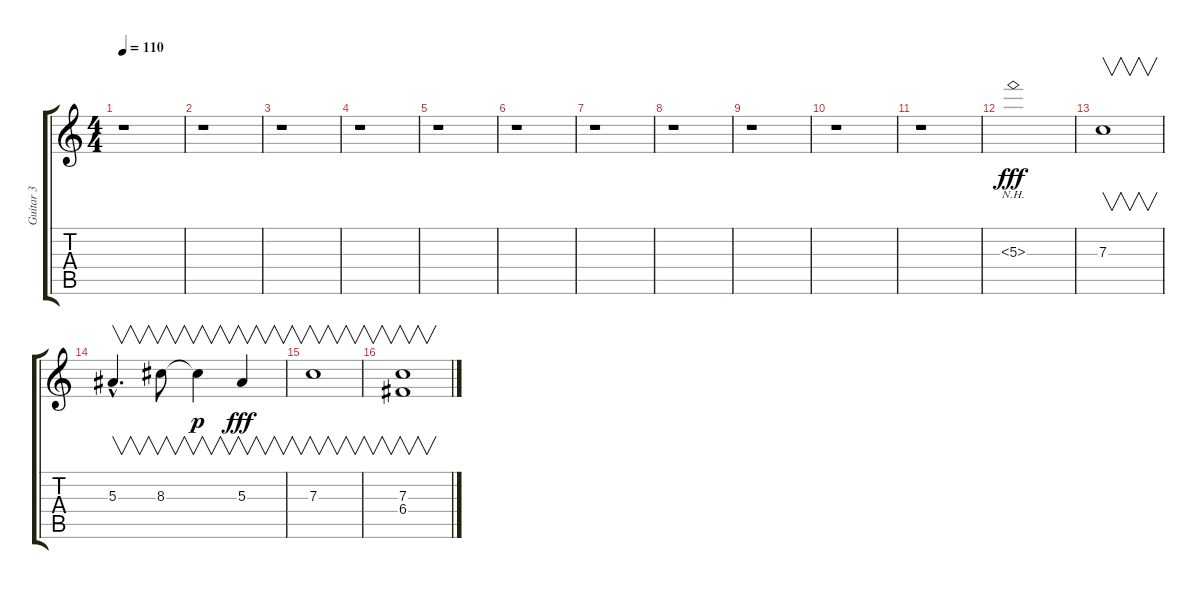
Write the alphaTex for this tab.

\track ("Guitar 3" "Guitar 3") {instrument distortionguitar}
\staff {score tabs}
\tuning (D4 A3 F3 C3 G2 C2) {hide}
\ts (4 4)
\tempo 110
\clef g2
\ks c
r.1{dy p} |
r.1 |
r.1 |
r.1 |
r.1 |
r.1 |
r.1 |
r.1 |
r.1 |
r.1 |
r.1 |
5.3{nh}.1{dy fff} |
7.3.1{v} |
5.3{hac}.4{v d} 8.3.8{v} 8.3{t}.4{v dy p} 5.3.4{v dy fff} |
7.3.1{v} |
(7.3 6.4).1{v}
